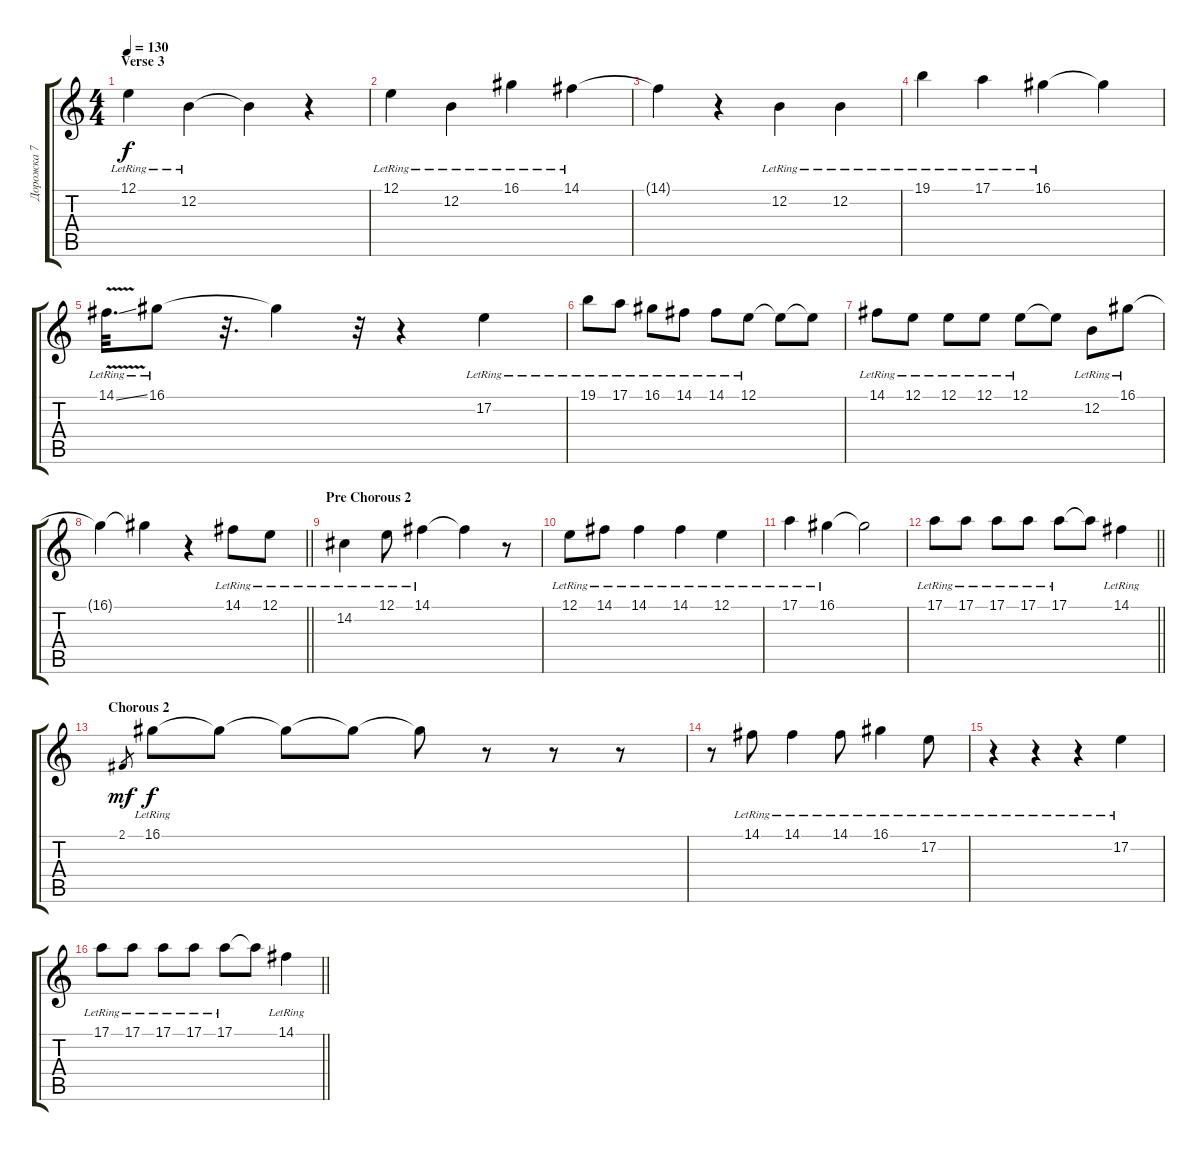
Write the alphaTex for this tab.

\track ("Дорожка 7" "Дорожка 7") {instrument clavinet}
\staff {score tabs}
\tuning (E4 B3 G3 D3 A2 E2) {hide}
\ts (4 4)
\section ("" "Verse 3")
\tempo 130
\clef g2
\ks c
12.1{lr}.4{dy f} 12.2{lr}.4 12.2{t}.4 r.4 |
12.1{lr}.4 12.2{lr}.4 16.1{lr}.4 14.1{lr}.4 |
14.1{t}.4 r.4 12.2{lr}.4 12.2{lr}.4 |
19.1{lr}.4 17.1{lr}.4 16.1{lr}.4 16.1{t}.4 |
14.1{v ss lr}.32{d} 16.1{lr}.8 r.32{d} 16.1{t}.4 r.32 r.4 17.2{lr}.4 |
19.1{lr}.8 17.1{lr}.8 16.1{lr}.8 14.1{lr}.8 14.1{lr}.8 12.1{lr}.8 12.1{t}.8 12.1{t}.8 |
14.1{lr}.8 12.1{lr}.8 12.1{lr}.8 12.1{lr}.8 12.1{lr}.8 12.1{t}.8 12.2{lr}.8 16.1{lr}.8 |
\barLineRight lightlight
16.1{t}.4 16.1{t}.4 r.4 14.1{lr}.8 12.1{lr}.8 |
\section ("" "Pre Chorous 2")
14.2{lr}.4 12.1{lr}.8 14.1{lr}.4 14.1{t}.4 r.8 |
12.1{lr}.8 14.1{lr}.8 14.1{lr}.4 14.1{lr}.4 12.1{lr}.4 |
17.1{lr}.4 16.1{lr}.4 16.1{t}.2 |
\barLineRight lightlight
17.1{lr}.8 17.1{lr}.8 17.1{lr}.8 17.1{lr}.8 17.1{lr}.8 17.1{t}.8 14.1{lr}.4 |
\section ("" "Chorous 2")
2.1.8{gr dy mf} 16.1{lr}.8{dy f} 16.1{t}.8 16.1{t}.8 16.1{t}.8 16.1{t}.8 r.8 r.8 r.8 |
r.8 14.1{lr}.8 14.1{lr}.4 14.1{lr}.8 16.1{lr}.4 17.2{lr}.8 |
r.4 r.4 r.4 17.2{lr}.4 |
\barLineRight lightlight
17.1{lr}.8 17.1{lr}.8 17.1{lr}.8 17.1{lr}.8 17.1{lr}.8 17.1{t}.8 14.1{lr}.4
